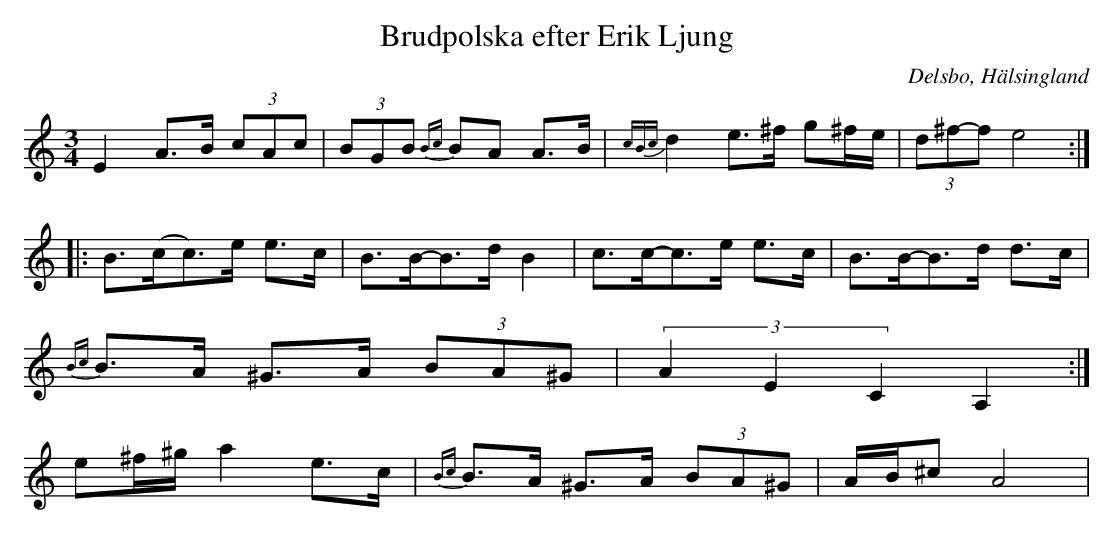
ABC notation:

X:1
T: Brudpolska efter Erik Ljung
O: Delsbo, Hälsingland
M: 3/4
L: 1/8
K: Am
E2 A>B (3cAc| (3BGB {Bc}BA A>B|{cBc}d2 e>^f g^f/e/|(3d^f-f e4 :|
|:B>(cc)>e e>c|B>B-B>d B2|c>c-c>e e>c|B>B-B>d d>c|
{Bc}B>A ^G>A (3BA^G|(3A2E2C2 A,2:|
e^f/^g/ a2 e>c|{Bc}B>A ^G>A (3BA^G|A/B/^c A4|
